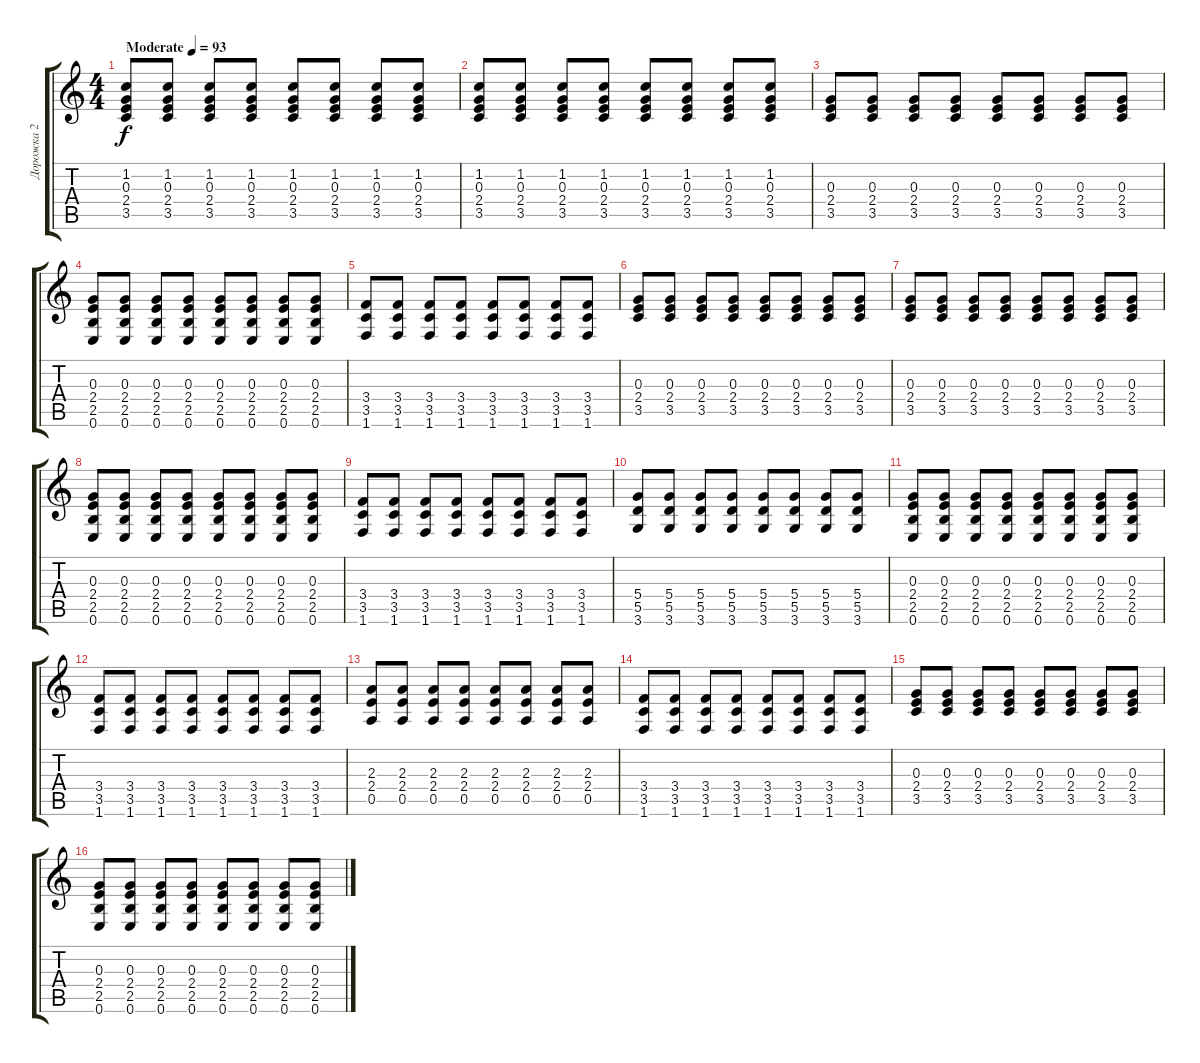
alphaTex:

\track ("Дорожка 2" "Дорожка 2") {instrument distortionguitar}
\staff {score tabs}
\tuning (E4 B3 G3 D3 A2 E2) {hide}
\ts (4 4)
\tempo (93 "Moderate")
\clef g2
\ks c
(1.2 0.3 2.4 3.5).8{dy f instrument distortionguitar} (1.2 0.3 2.4 3.5).8 (1.2 0.3 2.4 3.5).8 (1.2 0.3 2.4 3.5).8 (1.2 0.3 2.4 3.5).8 (1.2 0.3 2.4 3.5).8 (1.2 0.3 2.4 3.5).8 (1.2 0.3 2.4 3.5).8 |
(1.2 0.3 2.4 3.5).8 (1.2 0.3 2.4 3.5).8 (1.2 0.3 2.4 3.5).8 (1.2 0.3 2.4 3.5).8 (1.2 0.3 2.4 3.5).8 (1.2 0.3 2.4 3.5).8 (1.2 0.3 2.4 3.5).8 (1.2 0.3 2.4 3.5).8 |
(0.3 2.4 3.5).8 (0.3 2.4 3.5).8 (0.3 2.4 3.5).8 (0.3 2.4 3.5).8 (0.3 2.4 3.5).8 (0.3 2.4 3.5).8 (0.3 2.4 3.5).8 (0.3 2.4 3.5).8 |
(0.3 2.4 2.5 0.6).8 (0.3 2.4 2.5 0.6).8 (0.3 2.4 2.5 0.6).8 (0.3 2.4 2.5 0.6).8 (0.3 2.4 2.5 0.6).8 (0.3 2.4 2.5 0.6).8 (0.3 2.4 2.5 0.6).8 (0.3 2.4 2.5 0.6).8 |
(3.4 3.5 1.6).8 (3.4 3.5 1.6).8 (3.4 3.5 1.6).8 (3.4 3.5 1.6).8 (3.4 3.5 1.6).8 (3.4 3.5 1.6).8 (3.4 3.5 1.6).8 (3.4 3.5 1.6).8 |
(0.3 2.4 3.5).8 (0.3 2.4 3.5).8 (0.3 2.4 3.5).8 (0.3 2.4 3.5).8 (0.3 2.4 3.5).8 (0.3 2.4 3.5).8 (0.3 2.4 3.5).8 (0.3 2.4 3.5).8 |
(0.3 2.4 3.5).8 (0.3 2.4 3.5).8 (0.3 2.4 3.5).8 (0.3 2.4 3.5).8 (0.3 2.4 3.5).8 (0.3 2.4 3.5).8 (0.3 2.4 3.5).8 (0.3 2.4 3.5).8 |
(0.3 2.4 2.5 0.6).8 (0.3 2.4 2.5 0.6).8 (0.3 2.4 2.5 0.6).8 (0.3 2.4 2.5 0.6).8 (0.3 2.4 2.5 0.6).8 (0.3 2.4 2.5 0.6).8 (0.3 2.4 2.5 0.6).8 (0.3 2.4 2.5 0.6).8 |
(3.4 3.5 1.6).8 (3.4 3.5 1.6).8 (3.4 3.5 1.6).8 (3.4 3.5 1.6).8 (3.4 3.5 1.6).8 (3.4 3.5 1.6).8 (3.4 3.5 1.6).8 (3.4 3.5 1.6).8 |
(5.4 5.5 3.6).8 (5.4 5.5 3.6).8 (5.4 5.5 3.6).8 (5.4 5.5 3.6).8 (5.4 5.5 3.6).8 (5.4 5.5 3.6).8 (5.4 5.5 3.6).8 (5.4 5.5 3.6).8 |
(0.3 2.4 2.5 0.6).8 (0.3 2.4 2.5 0.6).8 (0.3 2.4 2.5 0.6).8 (0.3 2.4 2.5 0.6).8 (0.3 2.4 2.5 0.6).8 (0.3 2.4 2.5 0.6).8 (0.3 2.4 2.5 0.6).8 (0.3 2.4 2.5 0.6).8 |
(3.4 3.5 1.6).8 (3.4 3.5 1.6).8 (3.4 3.5 1.6).8 (3.4 3.5 1.6).8 (3.4 3.5 1.6).8 (3.4 3.5 1.6).8 (3.4 3.5 1.6).8 (3.4 3.5 1.6).8 |
(2.3 2.4 0.5).8 (2.3 2.4 0.5).8 (2.3 2.4 0.5).8 (2.3 2.4 0.5).8 (2.3 2.4 0.5).8 (2.3 2.4 0.5).8 (2.3 2.4 0.5).8 (2.3 2.4 0.5).8 |
(3.4 3.5 1.6).8 (3.4 3.5 1.6).8 (3.4 3.5 1.6).8 (3.4 3.5 1.6).8 (3.4 3.5 1.6).8 (3.4 3.5 1.6).8 (3.4 3.5 1.6).8 (3.4 3.5 1.6).8 |
(0.3 2.4 3.5).8 (0.3 2.4 3.5).8 (0.3 2.4 3.5).8 (0.3 2.4 3.5).8 (0.3 2.4 3.5).8 (0.3 2.4 3.5).8 (0.3 2.4 3.5).8 (0.3 2.4 3.5).8 |
(0.3 2.4 2.5 0.6).8 (0.3 2.4 2.5 0.6).8 (0.3 2.4 2.5 0.6).8 (0.3 2.4 2.5 0.6).8 (0.3 2.4 2.5 0.6).8 (0.3 2.4 2.5 0.6).8 (0.3 2.4 2.5 0.6).8 (0.3 2.4 2.5 0.6).8
